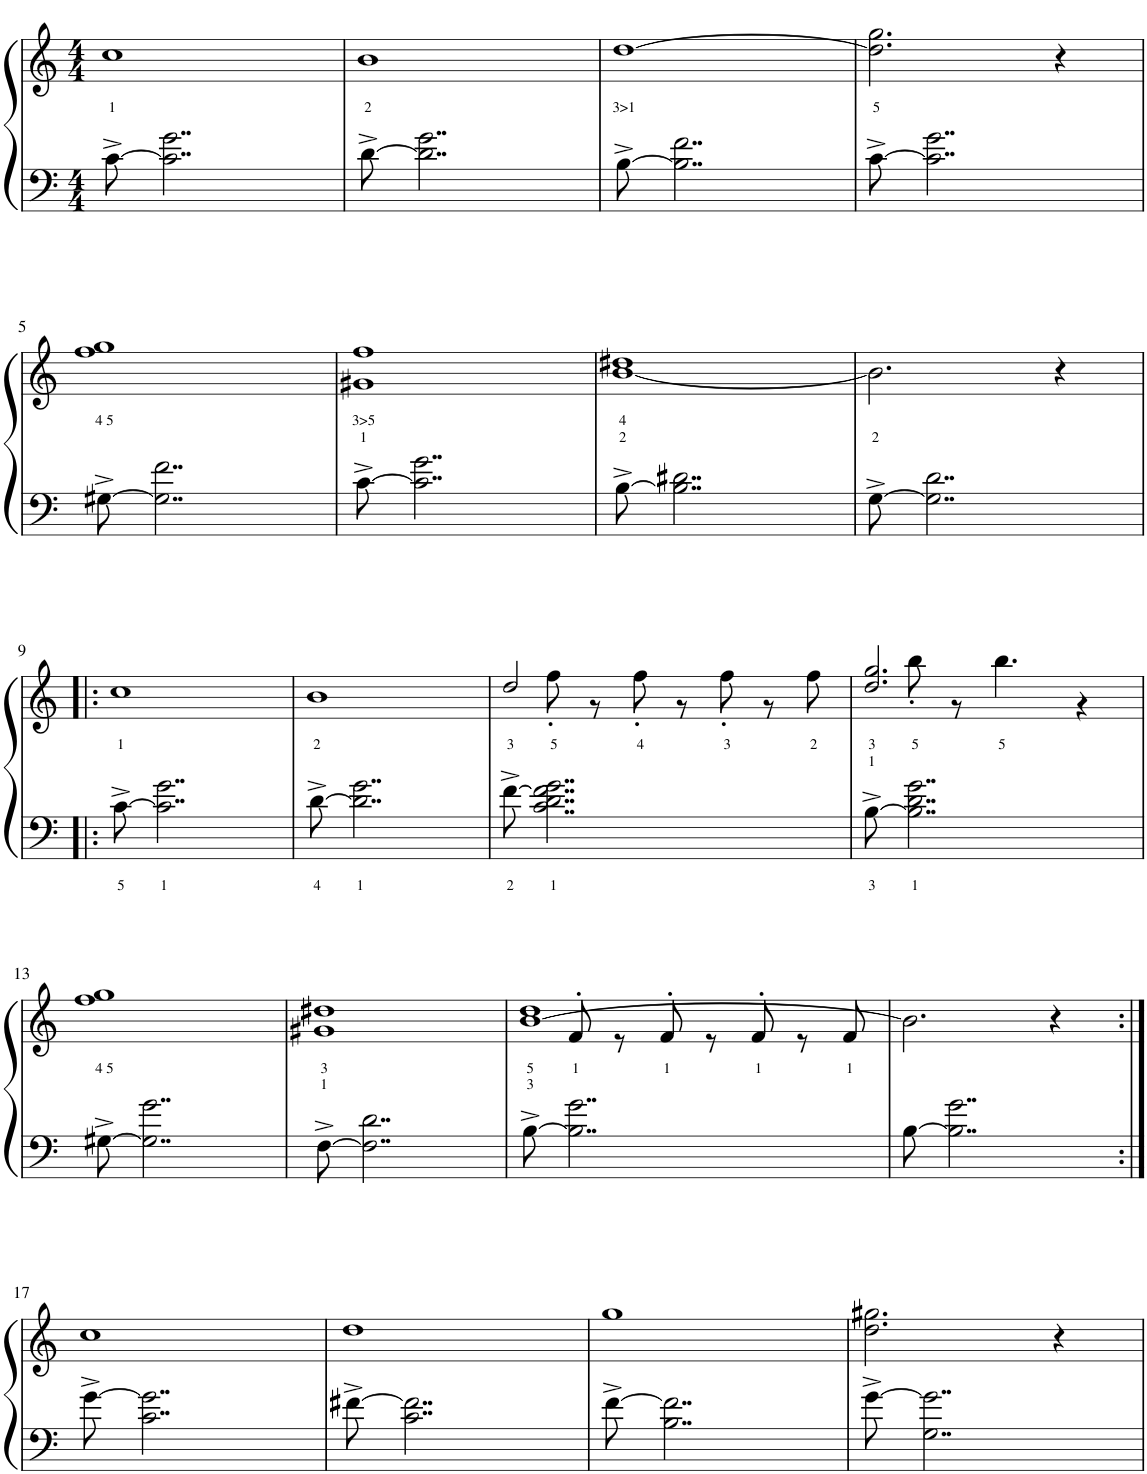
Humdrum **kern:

**kern	**text	**kern	**text	**text
*part1	*part1	*part1	*part1	*part1
*staff2	*staff2	*staff1	*staff1	*staff1
*I"Piano	*	*	*	*
*I'Pno	*	*	*	*
*clefF4	*	*clefG2	*	*
*k[]	*	*k[]	*	*
*M4/4	*	*M4/4	*	*
=1	=1	=1	=1	=1
!	!	!	!LO:LY:b	!
[8c^\	.	1cc	1	.
2..c\] 2..g\	.	.	.	.
=2	=2	=2	=2	=2
!	!	!	!LO:LY:b	!
[8d^\	.	1b	2	.
2..d\] 2..g\	.	.	.	.
=3	=3	=3	=3	=3
!	!	!	!LO:LY:b	!
[8B^\	.	[1dd	3>1	.
2..B\] 2..f\	.	.	.	.
=4	=4	=4	=4	=4
!	!	!	!LO:LY:b	!
[8c^\	.	2.dd\] 2.gg\	5	.
2..c\] 2..g\	.	.	.	.
.	.	4r	.	.
!!LO:LB:g=z
=5	=5	=5	=5	=5
!	!	!	!LO:LY:b	!
[8G#X^\	.	1ff 1gg	4 5	.
2..G#\] 2..f\	.	.	.	.
=6	=6	=6	=6	=6
!	!	!	!LO:LY:b	!LO:LY:b
[8c^\	.	1g#X 1ff	3>5	1
2..c\] 2..g\	.	.	.	.
=7	=7	=7	=7	=7
!	!	!	!LO:LY:b	!LO:LY:b
[8B^\	.	[1b 1dd#X	4	2
2..B\] 2..d#X\	.	.	.	.
=8	=8	=8	=8	=8
!	!	!	!	!LO:LY:b
[8G^\	.	2.b\]	.	2
2..G\] 2..d\	.	.	.	.
.	.	4r	.	.
!!LO:LB:g=z
=9!|:	=9!|:	=9!|:	=9!|:	=9!|:
!	!LO:LY:b	!	!LO:LY:b	!
[8c^\	5	1cc	1	.
!	!LO:LY:b	!	!	!
2..c\] 2..g\	1	.	.	.
=10	=10	=10	=10	=10
!	!LO:LY:b	!	!LO:LY:b	!
[8d^\	4	1b	2	.
!	!LO:LY:b	!	!	!
2..d\] 2..g\	1	.	.	.
=11	=11	=11	=11	=11
!	!LO:LY:b	!	!LO:LY:b	!
*	*	*^	*	*
[8f^\	2	2dd/	8ryy	3	.
!	!LO:LY:b	!	!	!LO:LY:b	!
2..c\ 2..d\ 2..f\] 2..g\	1	.	8ff'\	5	.
.	.	.	8r	.	.
!	!	!	!	!LO:LY:b	!
.	.	.	8ff'\	4	.
.	.	4ryy	8r	.	.
!	!	!	!	!LO:LY:b	!
.	.	.	8ff'\	3	.
.	.	4ryy	8r	.	.
!	!	!	!	!LO:LY:b	!
.	.	.	8ff\	2	.
=12	=12	=12	=12	=12	=12
!	!LO:LY:b	!	!	!LO:LY:b	!LO:LY:b
[8B^\	3	2.dd/ 2.gg/	8ryy	3	1
!	!LO:LY:b	!	!	!LO:LY:b	!
2..B\] 2..d\ 2..g\	1	.	8bb'\	5	.
.	.	.	8r	.	.
!	!	!	!	!LO:LY:b	!
.	.	.	4.bb\	5	.
.	.	4ryy	4r	.	.
!!LO:LB:g=z
=13	=13	=13	=13	=13	=13
!	!	!	!	!LO:LY:b	!
*	*	*v	*v	*	*
[8G#X^\	.	1ff 1gg	4 5	.
2..G#\] 2..g\	.	.	.	.
=14	=14	=14	=14	=14
!	!	!	!LO:LY:b	!LO:LY:b
[8F^\	.	1g#X 1dd#X	3	1
2..F\] 2..d\	.	.	.	.
=15	=15	=15	=15	=15
!	!	!	!LO:LY:b	!LO:LY:b
*	*	*^	*	*
[8B^\	.	[1b 1dd	8ryy	5	3
!	!	!	!	!LO:LY:b	!
2..B\] 2..g\	.	.	8f'>/	1	.
.	.	.	8r	.	.
!	!	!	!	!LO:LY:b	!
.	.	.	8f'>/	1	.
.	.	.	8r	.	.
!	!	!	!	!LO:LY:b	!
.	.	.	8f'>/	1	.
.	.	.	8r	.	.
!	!	!	!	!LO:LY:b	!
.	.	.	8f/	1	.
*	*	*v	*v	*	*
=16	=16	=16	=16	=16
[8B\	.	2.b\]	.	.
2..B\] 2..g\	.	.	.	.
.	.	4r	.	.
!!LO:LB:g=z
=17:|!	=17:|!	=17:|!	=17:|!	=17:|!
[8g^\	.	1cc	.	.
2..c\ 2..g\]	.	.	.	.
=18	=18	=18	=18	=18
[8f#X^\	.	1dd	.	.
2..c\ 2..f#\]	.	.	.	.
=19	=19	=19	=19	=19
[8f^\	.	1gg	.	.
2..B\ 2..f\]	.	.	.	.
=20	=20	=20	=20	=20
[8g^\	.	2.dd\ 2.gg#X\	.	.
2..G\ 2..g\]	.	.	.	.
.	.	4r	.	.
=	=	=	=	=
*-	*-	*-	*-	*-
